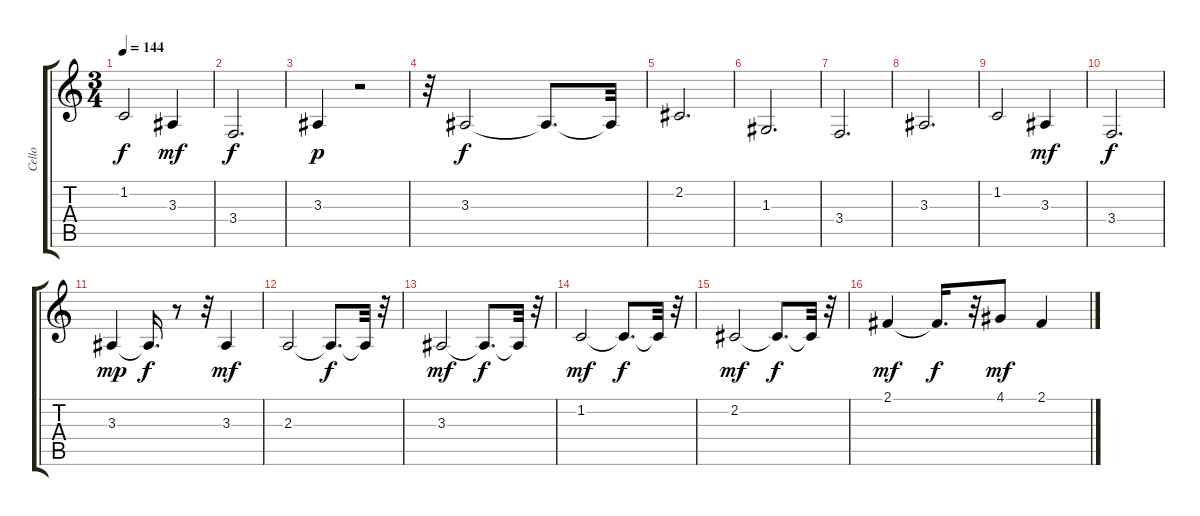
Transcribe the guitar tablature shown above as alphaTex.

\track ("Cello" "Cello") {instrument cello}
\staff {score tabs}
\tuning (E4 B3 G3 D3 A2 E2) {hide}
\ts (3 4)
\tempo 144
\clef g2
\ks c
1.2.2{dy f} 3.3.4{dy mf} |
3.4.2{d dy f} |
3.3.4{dy p} r.2 |
r.32 3.3.2{dy f} 3.3{t}.8{d} 3.3{t}.32 |
2.2.2{d} |
1.3.2{d} |
3.4.2{d} |
3.3.2{d} |
1.2.2 3.3.4{dy mf} |
3.4.2{d dy f} |
3.3.4{dy mp} 3.3{t}.16{d dy f} r.8 r.32 3.3.4{dy mf} |
2.3.2 2.3{t}.8{d dy f} 2.3{t}.32 r.32 |
3.3.2{dy mf} 3.3{t}.8{d dy f} 3.3{t}.32 r.32 |
1.2.2{dy mf} 1.2{t}.8{d dy f} 1.2{t}.32 r.32 |
2.2.2{dy mf} 2.2{t}.8{d dy f} 2.2{t}.32 r.32 |
2.1.4{dy mf} 2.1{t}.16{d dy f} r.32 4.1.8{dy mf} 2.1.4
